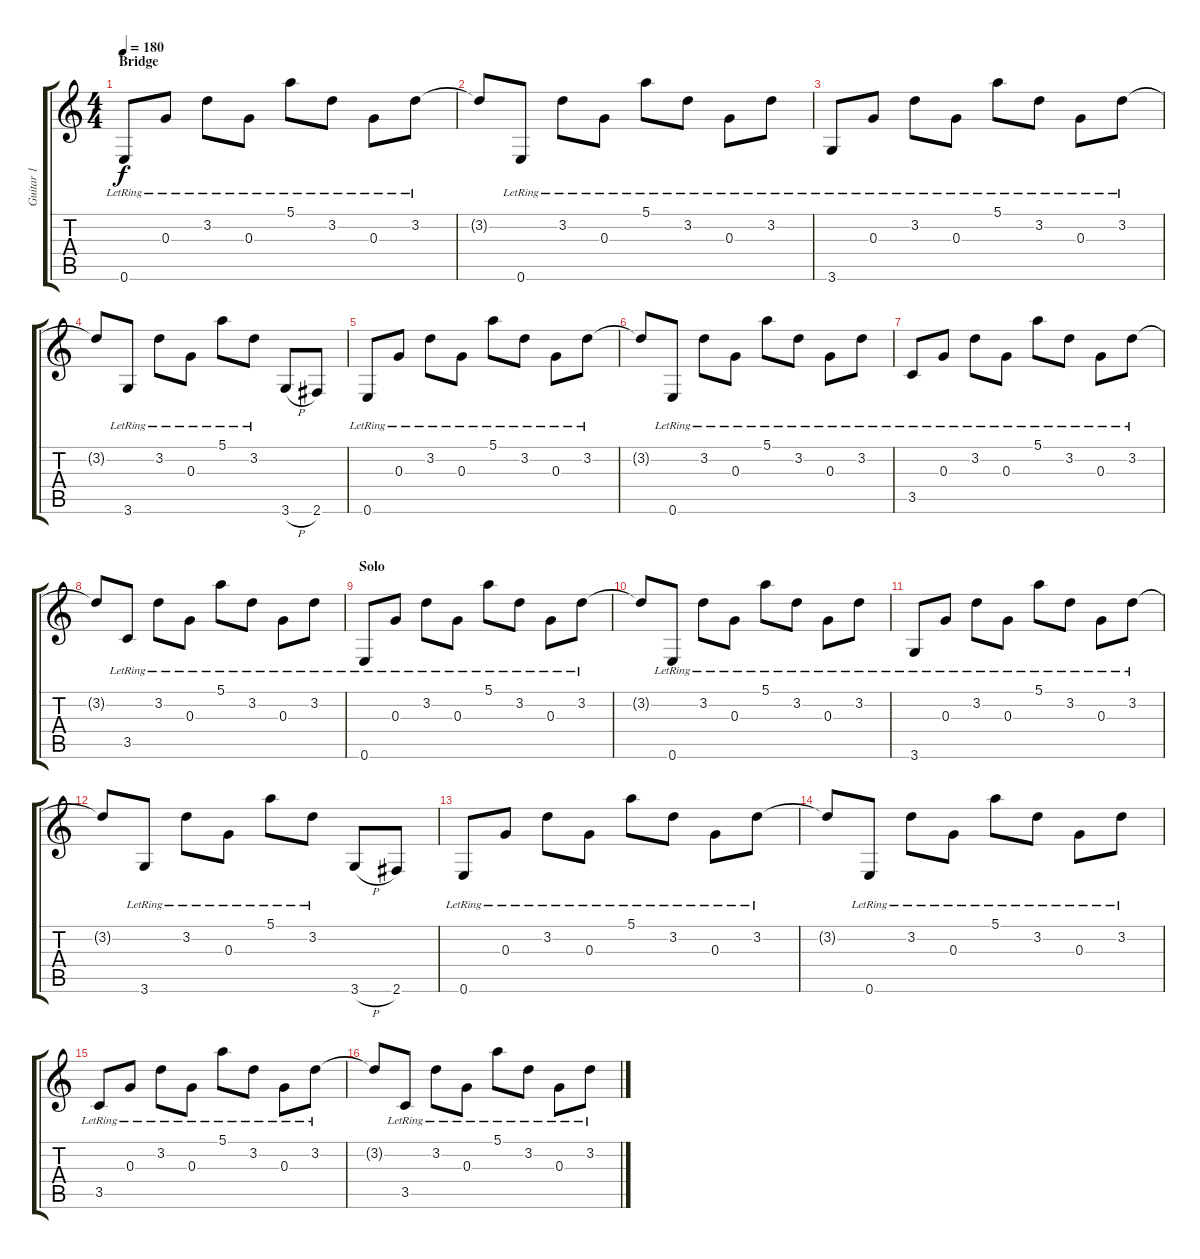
\track ("Guitar 1" "Guitar 1") {instrument distortionguitar}
\staff {score tabs}
\tuning (E4 B3 G3 D3 A2 E2) {hide}
\ts (4 4)
\section ("" "Bridge")
\tempo 180
\clef g2
\ks c
0.6{lr}.8{dy f instrument electricguitarclean} 0.3{lr}.8 3.2{lr}.8 0.3{lr}.8 5.1{lr}.8 3.2{lr}.8 0.3{lr}.8 3.2{lr}.8 |
3.2{t}.8{instrument electricguitarclean} 0.6{lr}.8 3.2{lr}.8 0.3{lr}.8 5.1{lr}.8 3.2{lr}.8 0.3{lr}.8 3.2{lr}.8 |
3.6{lr}.8{instrument electricguitarclean} 0.3{lr}.8 3.2{lr}.8 0.3{lr}.8 5.1{lr}.8 3.2{lr}.8 0.3{lr}.8 3.2{lr}.8 |
3.2{t}.8{instrument electricguitarclean} 3.6{lr}.8 3.2{lr}.8 0.3{lr}.8 5.1{lr}.8 3.2{lr}.8 3.6{h}.8 2.6.8 |
0.6{lr}.8{instrument electricguitarclean} 0.3{lr}.8 3.2{lr}.8 0.3{lr}.8 5.1{lr}.8 3.2{lr}.8 0.3{lr}.8 3.2{lr}.8 |
3.2{t}.8{instrument electricguitarclean} 0.6{lr}.8 3.2{lr}.8 0.3{lr}.8 5.1{lr}.8 3.2{lr}.8 0.3{lr}.8 3.2{lr}.8 |
3.5{lr}.8{instrument electricguitarclean} 0.3{lr}.8 3.2{lr}.8 0.3{lr}.8 5.1{lr}.8 3.2{lr}.8 0.3{lr}.8 3.2{lr}.8 |
3.2{t}.8{instrument electricguitarclean} 3.5{lr}.8 3.2{lr}.8 0.3{lr}.8 5.1{lr}.8 3.2{lr}.8 0.3{lr}.8 3.2{lr}.8 |
\section ("" "Solo")
0.6{lr}.8{instrument electricguitarclean} 0.3{lr}.8 3.2{lr}.8 0.3{lr}.8 5.1{lr}.8 3.2{lr}.8 0.3{lr}.8 3.2{lr}.8 |
3.2{t}.8{instrument electricguitarclean} 0.6{lr}.8 3.2{lr}.8 0.3{lr}.8 5.1{lr}.8 3.2{lr}.8 0.3{lr}.8 3.2{lr}.8 |
3.6{lr}.8{instrument electricguitarclean} 0.3{lr}.8 3.2{lr}.8 0.3{lr}.8 5.1{lr}.8 3.2{lr}.8 0.3{lr}.8 3.2{lr}.8 |
3.2{t}.8{instrument electricguitarclean} 3.6{lr}.8 3.2{lr}.8 0.3{lr}.8 5.1{lr}.8 3.2{lr}.8 3.6{h}.8 2.6.8 |
0.6{lr}.8{instrument electricguitarclean} 0.3{lr}.8 3.2{lr}.8 0.3{lr}.8 5.1{lr}.8 3.2{lr}.8 0.3{lr}.8 3.2{lr}.8 |
3.2{t}.8{instrument electricguitarclean} 0.6{lr}.8 3.2{lr}.8 0.3{lr}.8 5.1{lr}.8 3.2{lr}.8 0.3{lr}.8 3.2{lr}.8 |
3.5{lr}.8{instrument electricguitarclean} 0.3{lr}.8 3.2{lr}.8 0.3{lr}.8 5.1{lr}.8 3.2{lr}.8 0.3{lr}.8 3.2{lr}.8 |
3.2{t}.8{instrument electricguitarclean} 3.5{lr}.8 3.2{lr}.8 0.3{lr}.8 5.1{lr}.8 3.2{lr}.8 0.3{lr}.8 3.2{lr}.8
